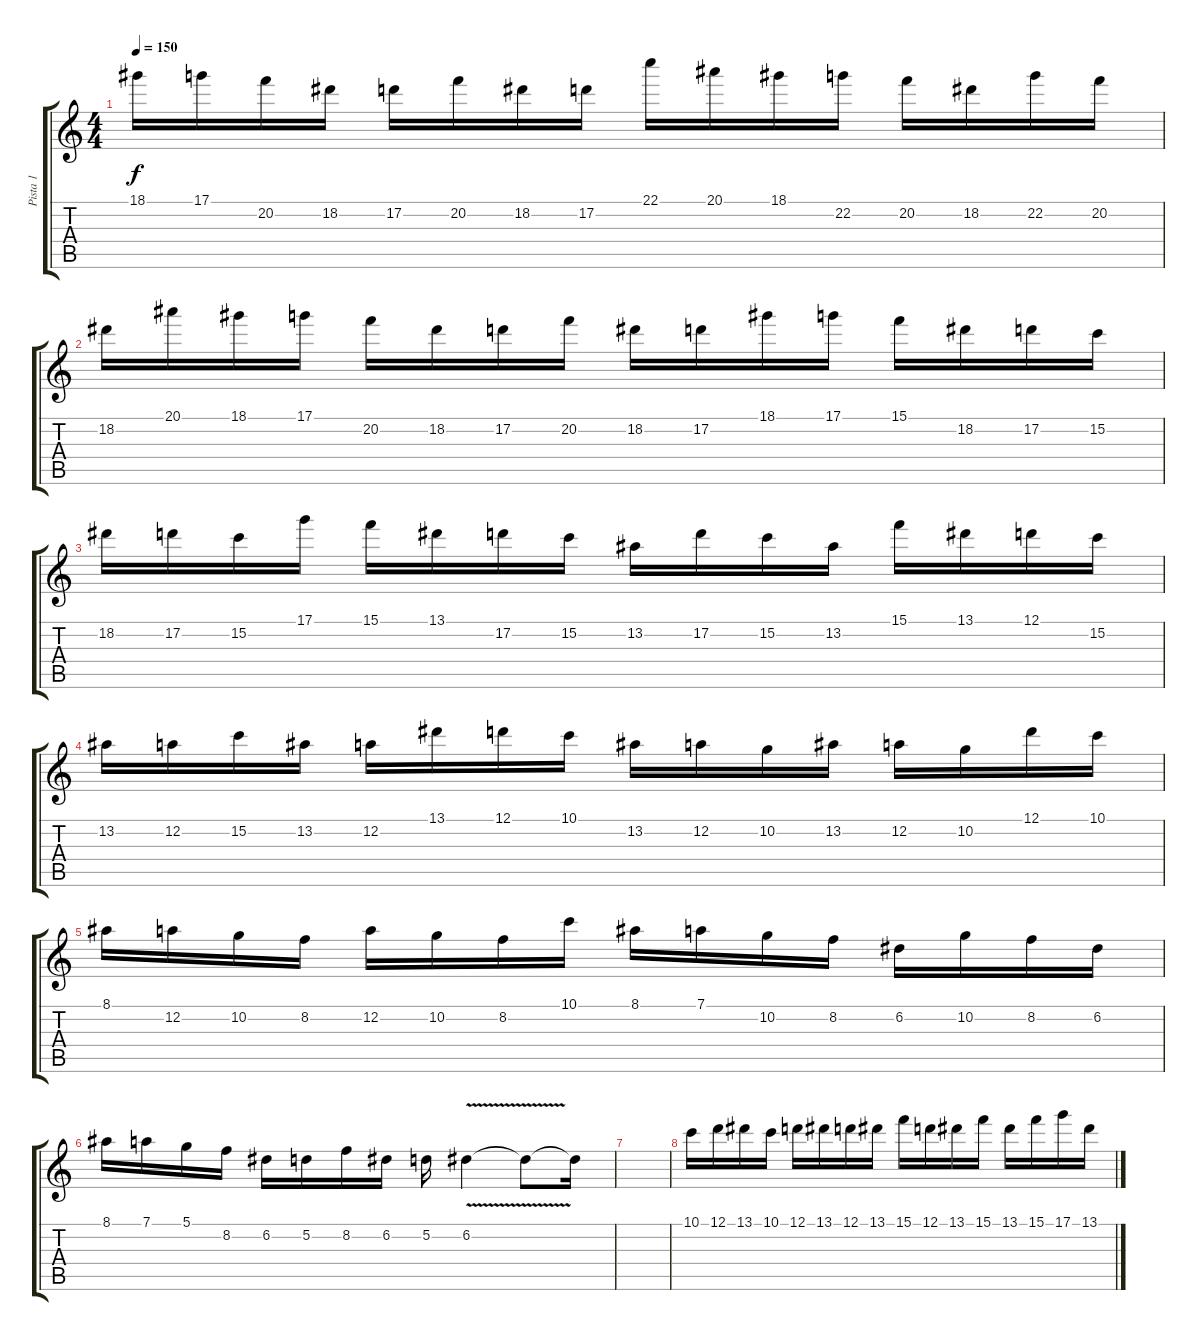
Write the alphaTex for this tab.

\track ("Pista 1" "Pista 1") {instrument distortionguitar}
\staff {score tabs}
\tuning (D4 A3 F3 C3 G2 D2) {hide}
\ts (4 4)
\tempo 150
\clef g2
\ks c
18.1.16{dy f} 17.1.16 20.2.16 18.2.16 17.2.16 20.2.16 18.2.16 17.2.16 22.1.16 20.1.16 18.1.16 22.2.16 20.2.16 18.2.16 22.2.16 20.2.16 |
18.2.16 20.1.16 18.1.16 17.1.16 20.2.16 18.2.16 17.2.16 20.2.16 18.2.16 17.2.16 18.1.16 17.1.16 15.1.16 18.2.16 17.2.16 15.2.16 |
18.2.16 17.2.16 15.2.16 17.1.16 15.1.16 13.1.16 17.2.16 15.2.16 13.2.16 17.2.16 15.2.16 13.2.16 15.1.16 13.1.16 12.1.16 15.2.16 |
13.2.16 12.2.16 15.2.16 13.2.16 12.2.16 13.1.16 12.1.16 10.1.16 13.2.16 12.2.16 10.2.16 13.2.16 12.2.16 10.2.16 12.1.16 10.1.16 |
8.1.16 12.2.16 10.2.16 8.2.16 12.2.16 10.2.16 8.2.16 10.1.16 8.1.16 7.1.16 10.2.16 8.2.16 6.2.16 10.2.16 8.2.16 6.2.16 |
8.1.16 7.1.16 5.1.16 8.2.16 6.2.16 5.2.16 8.2.16 6.2.16 5.2.16 6.2{v}.4 6.2{t}.8 6.2{t}.16 |
|
10.1.16 12.1.16 13.1.16 10.1.16 12.1.16 13.1.16 12.1.16 13.1.16 15.1.16 12.1.16 13.1.16 15.1.16 13.1.16 15.1.16 17.1.16 13.1.16
